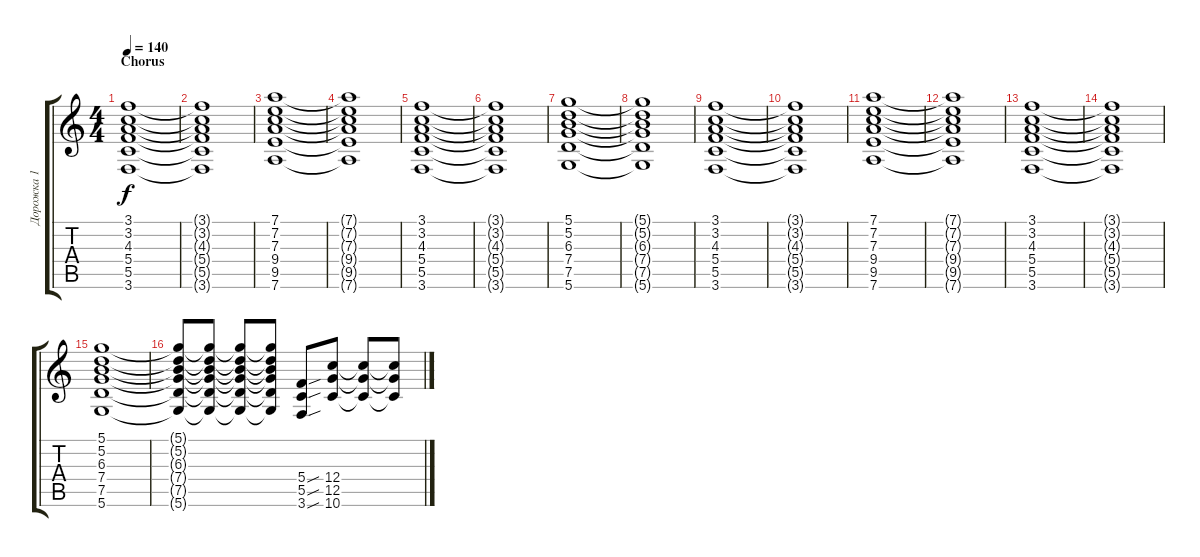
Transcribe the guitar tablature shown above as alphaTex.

\track ("Дорожка 1" "Дорожка 1") {instrument electricguitarclean}
\staff {score tabs}
\tuning (D4 A3 F3 C3 G2 D2) {hide}
\ts (4 4)
\section ("" "Chorus")
\tempo 140
\clef g2
\ks c
(3.1 3.2 4.3 5.4 5.5 3.6).1{dy f} |
(3.1{t} 3.2{t} 4.3{t} 5.4{t} 5.5{t} 3.6{t}).1 |
(7.1 7.2 7.3 9.4 9.5 7.6).1 |
(7.1{t} 7.2{t} 7.3{t} 9.4{t} 9.5{t} 7.6{t}).1 |
(3.1 3.2 4.3 5.4 5.5 3.6).1 |
(3.1{t} 3.2{t} 4.3{t} 5.4{t} 5.5{t} 3.6{t}).1 |
(5.1 5.2 6.3 7.4 7.5 5.6).1 |
(5.1{t} 5.2{t} 6.3{t} 7.4{t} 7.5{t} 5.6{t}).1 |
(3.1 3.2 4.3 5.4 5.5 3.6).1 |
(3.1{t} 3.2{t} 4.3{t} 5.4{t} 5.5{t} 3.6{t}).1 |
(7.1 7.2 7.3 9.4 9.5 7.6).1 |
(7.1{t} 7.2{t} 7.3{t} 9.4{t} 9.5{t} 7.6{t}).1 |
(3.1 3.2 4.3 5.4 5.5 3.6).1 |
(3.1{t} 3.2{t} 4.3{t} 5.4{t} 5.5{t} 3.6{t}).1 |
(5.1 5.2 6.3 7.4 7.5 5.6).1 |
(5.1{t} 5.2{t} 6.3{t} 7.4{t} 7.5{t} 5.6{t}).8 (5.1{t} 5.2{t} 6.3{t} 7.4{t} 7.5{t} 5.6{t}).8 (5.1{t} 5.2{t} 6.3{t} 7.4{t} 7.5{t} 5.6{t}).8 (5.1{t} 5.2{t} 6.3{t} 7.4{t} 7.5{t} 5.6{t}).8 (5.4{sou} 5.5{sou} 3.6{sou}).8{instrument distortionguitar} (12.4 12.5 10.6).8 (12.4{t} 12.5{t} 10.6{t}).8 (12.4{t} 12.5{t} 10.6{t}).8
